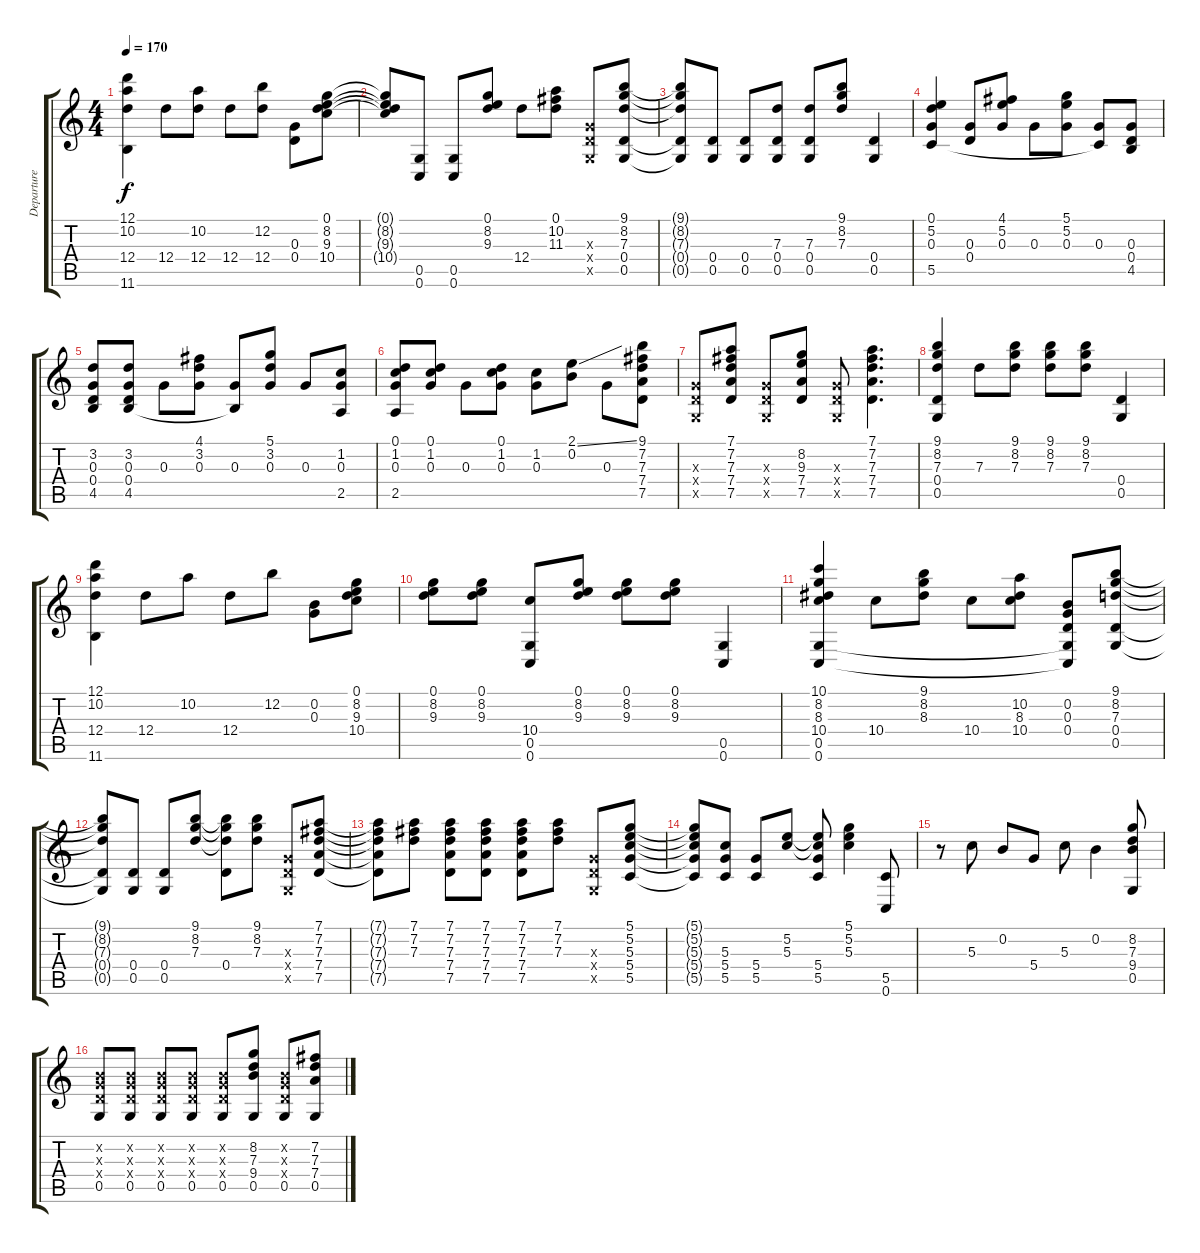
\track ("Departure" "Departure") {instrument acousticguitarnylon}
\staff {score tabs}
\tuning (D4 B3 G3 D3 G2 C2) {hide}
\ts (4 4)
\tempo 170
\clef g2
\ks c
(12.1 10.2 12.4 11.6).4{dy f} 12.4.8 (10.2 12.4).8 12.4.8 (12.2 12.4).8 (0.3 0.4).8 (0.1 8.2 9.3 10.4).8 |
(0.1{t} 8.2{t} 9.3{t} 10.4{t}).8 (0.5 0.6).8 (0.5 0.6).8 (0.1 8.2 9.3).8 12.4.8 (0.1 10.2 11.3).8 (0.3{x} 0.4{x} 0.5{x}).8 (9.1 8.2 7.3 0.4 0.5).8 |
(9.1{t} 8.2{t} 7.3{t} 0.4{t} 0.5{t}).8 (0.4 0.5).8 (0.4 0.5).8 (7.3 0.4 0.5).8 (7.3 0.4 0.5).8 (9.1 8.2 7.3).8 (0.4 0.5).4 |
(0.1 5.2 0.3 5.5).4 (0.3 0.4).8 (4.1 5.2 0.3).8 0.3.8 (5.1 5.2 0.3).8 (0.3 5.5{t}).8 (0.3 0.4 4.5).8 |
(3.2 0.3 0.4 4.5).8 (3.2 0.3 0.4 4.5).8 0.3.8 (4.1 3.2 0.3).8 (0.3 4.5{t}).8 (5.1 3.2 0.3).8 0.3.8 (1.2 0.3 2.5).8 |
(0.1 1.2 0.3 2.5).8 (0.1 1.2 0.3).8 0.3.8 (0.1 1.2 0.3).8 (1.2 0.3).8 (2.1{ss} 0.2).8 0.3.8 (9.1 7.2 7.3 7.4 7.5).8 |
(0.3{x} 0.4{x} 0.5{x}).8 (7.1 7.2 7.3 7.4 7.5).8 (0.3{x} 0.4{x} 0.5{x}).8 (8.2 9.3 7.4 7.5).8 (0.3{x} 0.4{x} 0.5{x}).8 (7.1 7.2 7.3 7.4 7.5).4{d} |
(9.1 8.2 7.3 0.4 0.5).4 7.3.8 (9.1 8.2 7.3).8 (9.1 8.2 7.3).8 (9.1 8.2 7.3).8 (0.4 0.5).4 |
(12.1 10.2 12.4 11.6).4 12.4.8 10.2.8 12.4.8 12.2.8 (0.2 0.3).8 (0.1 8.2 9.3 10.4).8 |
(0.1 8.2 9.3).8 (0.1 8.2 9.3).8 (10.4 0.5 0.6).8 (0.1 8.2 9.3).8 (0.1 8.2 9.3).8 (0.1 8.2 9.3).8 (0.5 0.6).4 |
(10.1 8.2 8.3 10.4 0.5 0.6).4 10.4.8 (9.1 8.2 8.3).8 10.4.8 (10.2 8.3 10.4).8 (0.2 0.3 0.4 0.5{t} 0.6{t}).8 (9.1 8.2 7.3 0.4 0.5).8 |
(9.1{t} 8.2{t} 7.3{t} 0.4{t} 0.5{t}).8 (0.4 0.5).8 (0.4 0.5).8 (9.1 8.2 7.3).8 (9.1{t} 8.2{t} 7.3{t} 0.4).8 (9.1 8.2 7.3).8 (0.3{x} 0.4{x} 0.5{x}).8 (7.1 7.2 7.3 7.4 7.5).8 |
(7.1{t} 7.2{t} 7.3{t} 7.4{t} 7.5{t}).8 (7.1 7.2 7.3).8 (7.1 7.2 7.3 7.4 7.5).8 (7.1 7.2 7.3 7.4 7.5).8 (7.1 7.2 7.3 7.4 7.5).8 (7.1 7.2 7.3).8 (0.3{x} 0.4{x} 0.5{x}).8 (5.1 5.2 5.3 5.4 5.5).8 |
(5.1{t} 5.2{t} 5.3{t} 5.4{t} 5.5{t}).8 (5.3 5.4 5.5).8 (5.4 5.5).8 (5.2 5.3).8 (5.2{t} 5.3{t} 5.4 5.5).8 (5.1 5.2 5.3).4 (5.5 0.6).8 |
r.8 5.3.8 0.2.8 5.4.8 5.3.8 0.2.4 (8.2 7.3 9.4 0.5).8 |
(0.2{x} 0.3{x} 0.4{x} 0.5).8 (0.2{x} 0.3{x} 0.4{x} 0.5).8 (0.2{x} 0.3{x} 0.4{x} 0.5).8 (0.2{x} 0.3{x} 0.4{x} 0.5).8 (0.2{x} 0.3{x} 0.4{x} 0.5).8 (8.2 7.3 9.4 0.5).8 (0.2{x} 0.3{x} 0.4{x} 0.5).8 (7.2 7.3 7.4 0.5).8
